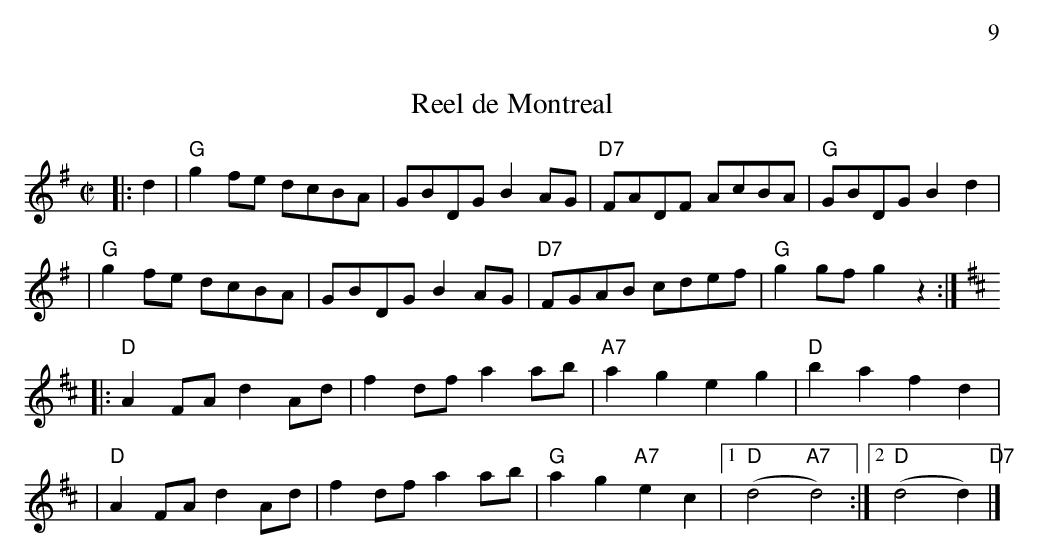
X:1
%%begintext right
%%9
%%endtext
T: Reel de Montreal
M: C|
L: 1/8
K: G
|:d2| "G"g2 fe dcBA | GBDG B2AG | "D7"FADF AcBA | "G"GBDG B2d2 |
| "G"g2 fe dcBA | GBDG B2AG | "D7"FGAB cdef | "G"g2gf g2 z2 :|
K: D
|: "D"A2 FA d2Ad | f2df a2ab | "A7"a2g2 e2g2 | "D"b2a2 f2d2 |
| "D"A2 FA d2Ad | f2df a2ab | "G"a2g2 "A7"e2c2 |1 "D"(d4 "A7"d4) :|2 "D"(d4d2) "D7" |]
